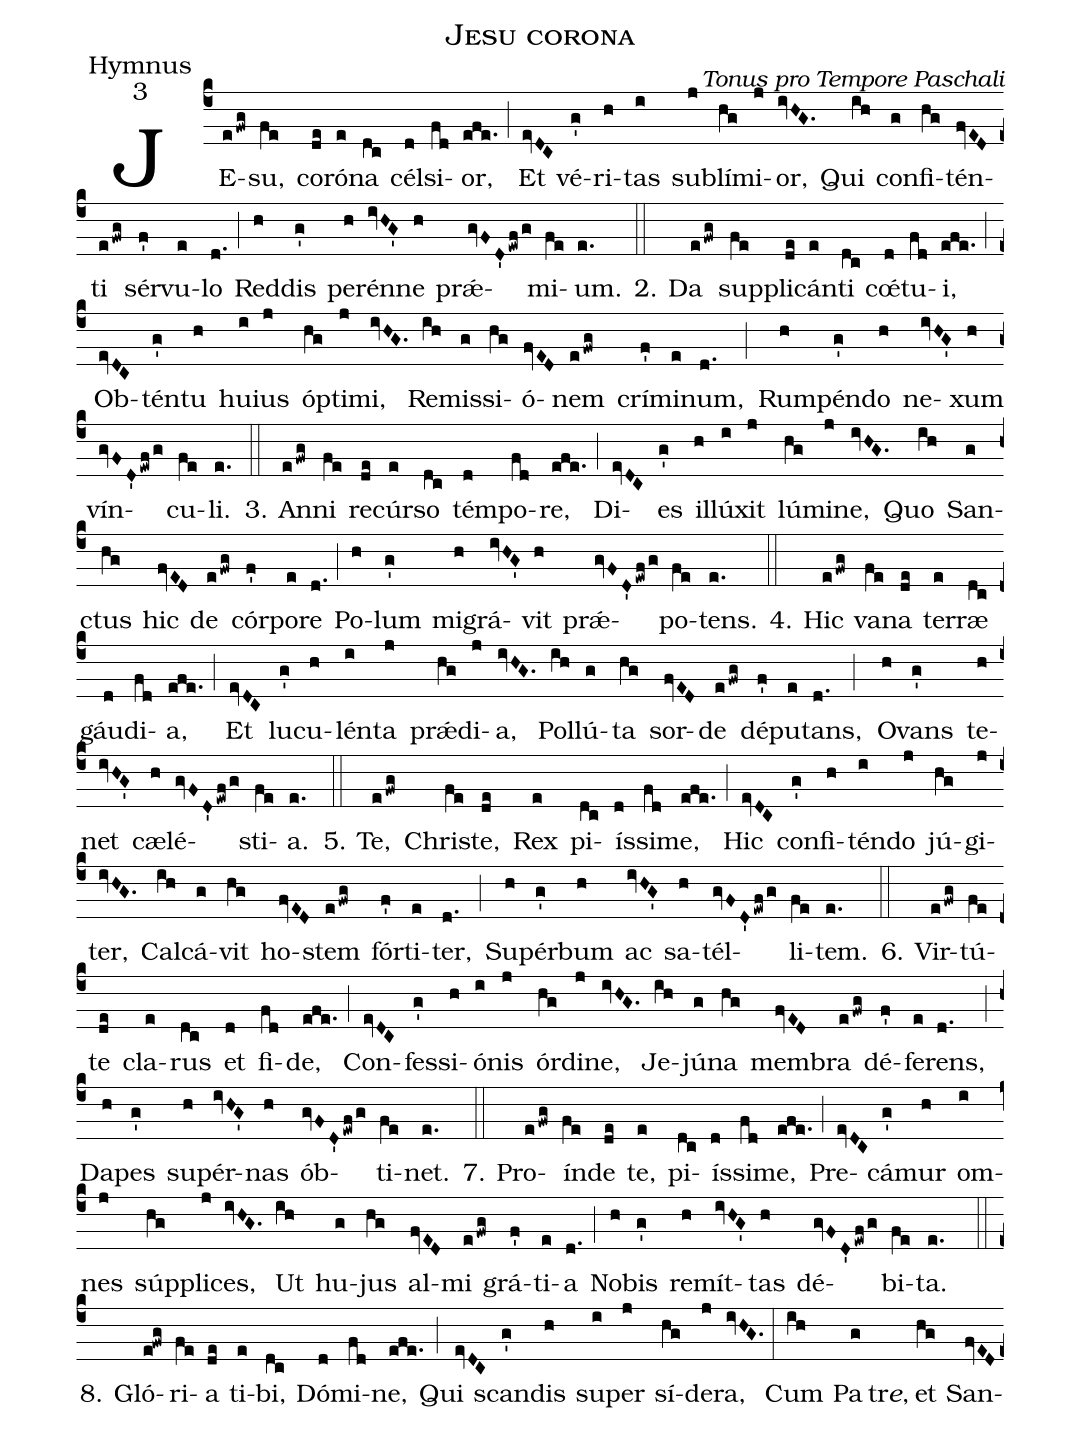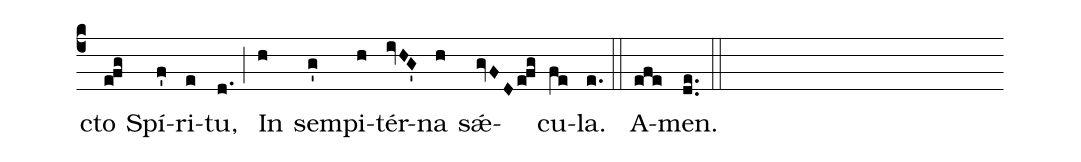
name:Jesu corona;
office-part:Hymnus;
mode:3;
commentary:Tonus pro Tempore Paschali;
%%
(c4)JE(efwg)su,(fe) co(de)ró(e)na(dc) cél(d)si(fd)or,(efe.) (;) Et(evDC) vé(g')ri(h)tas(i) su(j)blí(hg)mi(j)or,(ivHG.) Qui(ih) con(g)fi(hg)tén(fvED)ti(efwg) sér(f')vu(e)lo(d.) (;) Red(h)dis(g') pe(h)rén(ivHG')ne(h) prǽ(gvFD'ewfg)mi(fe)um.(e.) (::)
 2. Da(efwg) sup(fe)pli(de)cán(e)ti(dc) cœ́(d)tu(fd)i,(efe.) (;)
Ob(evDC)tén(g')tu(h) hu(i)ius(j) óp(hg)ti(j)mi,(ivHG.)
Re(ih)mis(g)si(hg)ó(fvED)nem(efwg) crí(f')mi(e)num,(d.) (;)
Rum(h)pén(g')do(h) ne(ivHG')xum(h) vín(gvFD'ewfg)cu(fe)li.(e.) (::)
3. An(efwg)ni(fe) re(de)cúr(e)so(dc) tém(d)po(fd)re,(efe.) (;)
Di(evDC)es(g') il(h)lú(i)xit(j) lú(hg)mi(j)ne,(ivHG.)
Quo(ih) San(g)ctus(hg) hic(fvED) de(efwg) cór(f')po(e)re(d.) (;)
Po(h)lum(g') mi(h)grá(ivHG')vit(h) prǽ(gvFD'ewfg)po(fe)tens.(e.) (::)
4. Hic(efwg) va(fe)na(de) ter(e)ræ(dc) gáu(d)di(fd)a,(efe.) (;)
Et(evDC) lu(g')cu(h)lén(i)ta(j) prǽ(hg)di(j)a,(ivHG.)
Pol(ih)lú(g)ta(hg) sor(fvED)de(efwg) dé(f')pu(e)tans,(d.) (;)
O(h)vans(g') te(h)net(ivHG') cæ(h)lé(gvFD'ewfg)sti(fe)a.(e.) (::)
5. Te,(efwg) Chri(fe)ste,(de) Rex(e) pi(dc)ís(d)si(fd)me,(efe.) (;)
Hic(evDC) con(g')fi(h)tén(i)do(j) jú(hg)gi(j)ter,(ivHG.)
Cal(ih)cá(g)vit(hg) ho(fvED)stem(efwg) fór(f')ti(e)ter,(d.) (;)
Su(h)pér(g')bum(h) ac(ivHG') sa(h)tél(gvFD'ewfg)li(fe)tem.(e.) (::)
6. Vir(efwg)tú(fe)te(de) cla(e)rus(dc) et(d) fi(fd)de,(efe.) (;)
Con(evDC)fes(g')si(h)ó(i)nis(j) ór(hg)di(j)ne,(ivHG.)
Je(ih)jú(g)na(hg) mem(fvED)bra(efwg) dé(f')fe(e)rens,(d.) (;)
Da(h)pes(g') su(h)pér(ivHG')nas(h) ób(gvFD'ewfg)ti(fe)net.(e.) (::)
 7. Pro(efwg)ín(fe)de(de) te,(e) pi(dc)ís(d)si(fd)me,(efe.) (;)
Pre(evDC)cá(g')mur(h) om(i)nes(j) súp(hg)pli(j)ces,(ivHG.)
Ut(ih) hu(g)jus(hg) al(fvED)mi(efwg) grá(f')ti(e)a(d.) (;)
No(h)bis(g') re(h)mít(ivHG')tas(h) dé(gvFD'ewfg)bi(fe)ta.(e.) (::)
 8. Gló(e!fwg)ri(fe)a(de) ti(e)bi,(dc) Dó(d)mi(fd)ne,(efe.) (;)
Qui(evDC) scan(g')dis(h) su(i)per(j) sí(hg)de(j)ra,(ivHG.) (:)
Cum(ih) Pa(g)tr<i>e</i>,() et(hg) San(fvED)cto(e!fg) Spí(f')ri(e)tu,(d.) (;)
In(h) sem(g')pi(h)tér(ivHG')na(h) sǽ(gvFD/e!fg)cu(fe)la.(e.) (::)
A(efe)men.(de..) (::)
